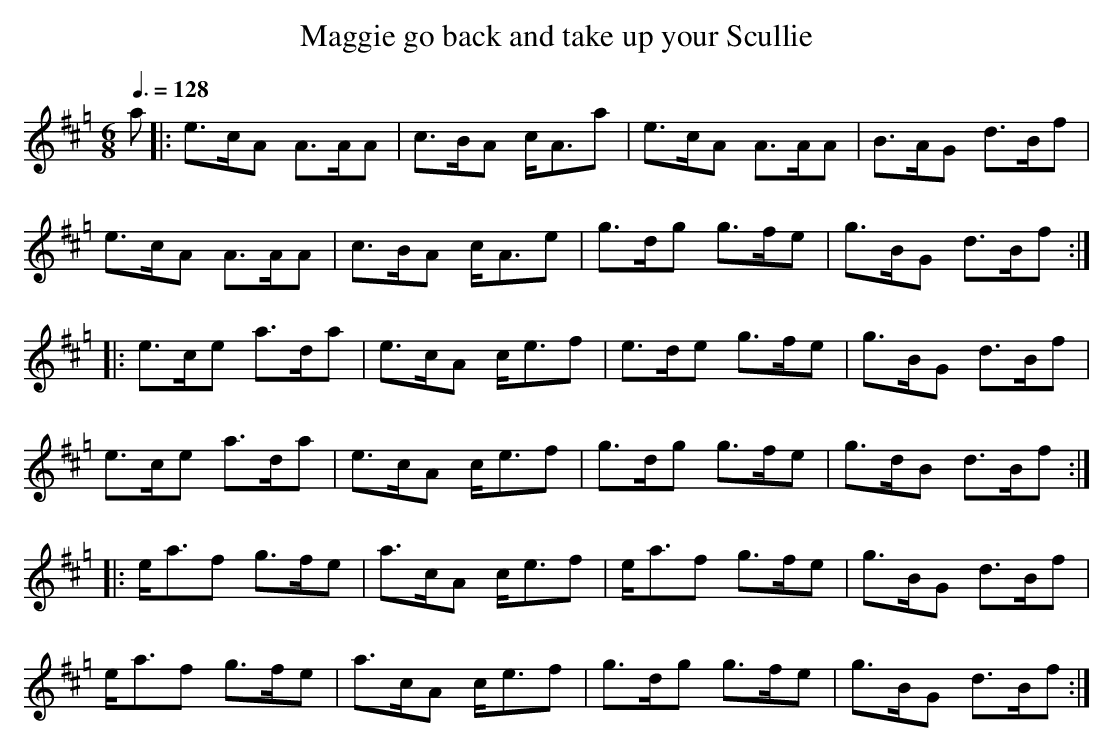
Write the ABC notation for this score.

X:1
T:Maggie go back and take up your Scullie
M:6/8
L:1/8
Q:3/8=128
K:Hp
a|:e>cA A>AA|c>BA c<Aa|e>cA A>AA|B>AG d>Bf |
   e>cA A>AA|c>BA c<Ae|g>dg g>fe|g>BG d>Bf:|
 |:e>ce a>da|e>cA c<ef|e>de g>fe|g>BG d>Bf |
   e>ce a>da|e>cA c<ef|g>dg g>fe|g>dB d>Bf:|
 |:e<af g>fe|a>cA c<ef|e<af g>fe|g>BG d>Bf |
   e<af g>fe|a>cA c<ef|g>dg g>fe|g>BG d>Bf:|
